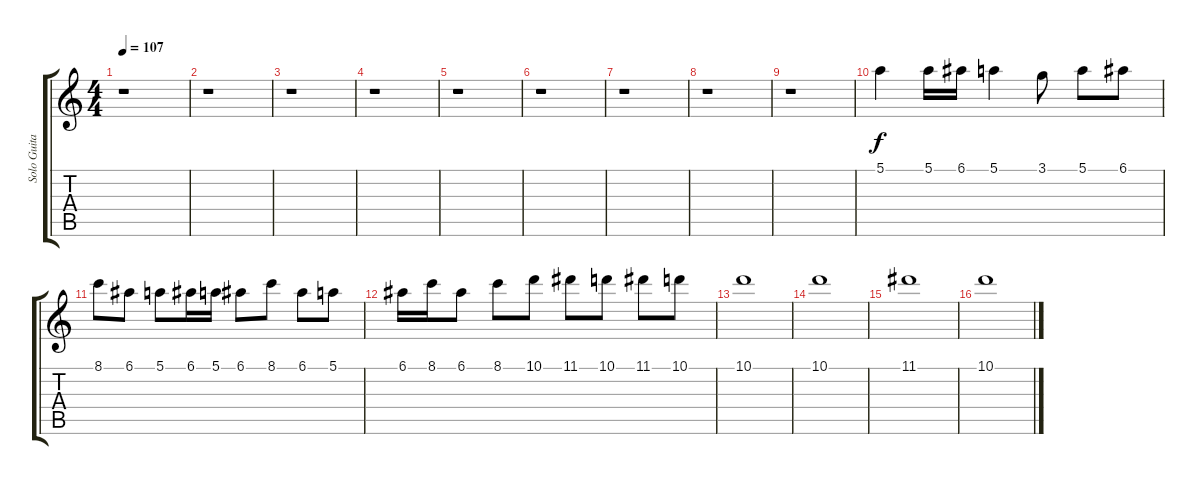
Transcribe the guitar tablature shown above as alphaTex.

\track ("Solo Guitar" "Solo Guita") {instrument overdrivenguitar}
\staff {score tabs}
\tuning (E4 B3 G3 D3 A2 E2) {hide}
\ts (4 4)
\tempo 107
\clef g2
\ks c
r.1{dy f} |
r.1 |
r.1 |
r.1 |
r.1 |
r.1 |
r.1 |
r.1 |
r.1 |
5.1.4 5.1.16 6.1.16 5.1.4 3.1.8 5.1.8 6.1.8 |
8.1.8 6.1.8 5.1.8 6.1.16 5.1.16 6.1.8 8.1.8 6.1.8 5.1.8 |
6.1.16 8.1.16 6.1.8 8.1.8 10.1.8 11.1.8 10.1.8 11.1.8 10.1.8 |
10.1.1 |
10.1.1 |
11.1.1 |
10.1.1
